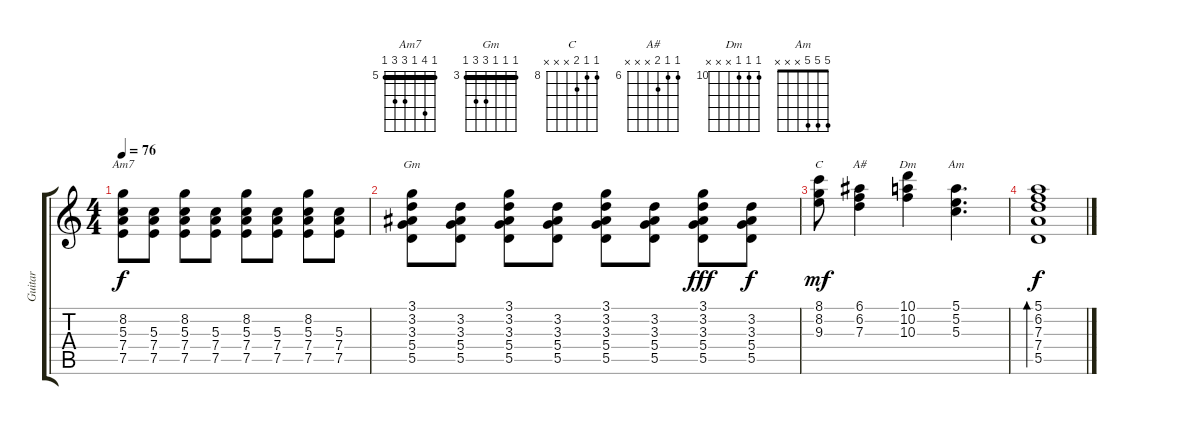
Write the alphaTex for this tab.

\track ("Guitar" "Guitar") {instrument electricguitarjazz}
\staff {score tabs}
\tuning (E4 B3 G3 D3 A2 E2) {hide}
\chord ("Am7" 5 8 5 7 7 5) {firstfret 5 barre 5}
\chord ("Gm" 3 3 3 5 5 3) {firstfret 3 barre 3}
\chord ("C" 8 8 9 x x x) {firstfret 8}
\chord ("A#" 6 6 7 x x x) {firstfret 6}
\chord ("Dm" 10 10 10 x x x) {firstfret 10}
\chord ("Am" 5 5 5 x x x)
\ts (4 4)
\tempo 76
\clef g2
\ks c
(8.2 5.3 7.4 7.5).8{ch "Am7" dy f} (5.3 7.4 7.5).8 (8.2 5.3 7.4 7.5).8 (5.3 7.4 7.5).8 (8.2 5.3 7.4 7.5).8 (5.3 7.4 7.5).8 (8.2 5.3 7.4 7.5).8 (5.3 7.4 7.5).8 |
(3.1 3.2 3.3 5.4 5.5).8{ch "Gm"} (3.2 3.3 5.4 5.5).8 (3.1 3.2 3.3 5.4 5.5).8 (3.2 3.3 5.4 5.5).8 (3.1 3.2 3.3 5.4 5.5).8 (3.2 3.3 5.4 5.5).8 (3.1 3.2 3.3 5.4 5.5).8{dy fff} (3.2 3.3 5.4 5.5).8{dy f} |
(8.1 8.2 9.3).8{ch "C" dy mf} (6.1 6.2 7.3).4{ch "A#"} (10.1 10.2 10.3).4{ch "Dm"} (5.1 5.2 5.3).4{d ch "Am"} |
(5.1 6.2 7.3 7.4 5.5).1{bd 240 dy f}
